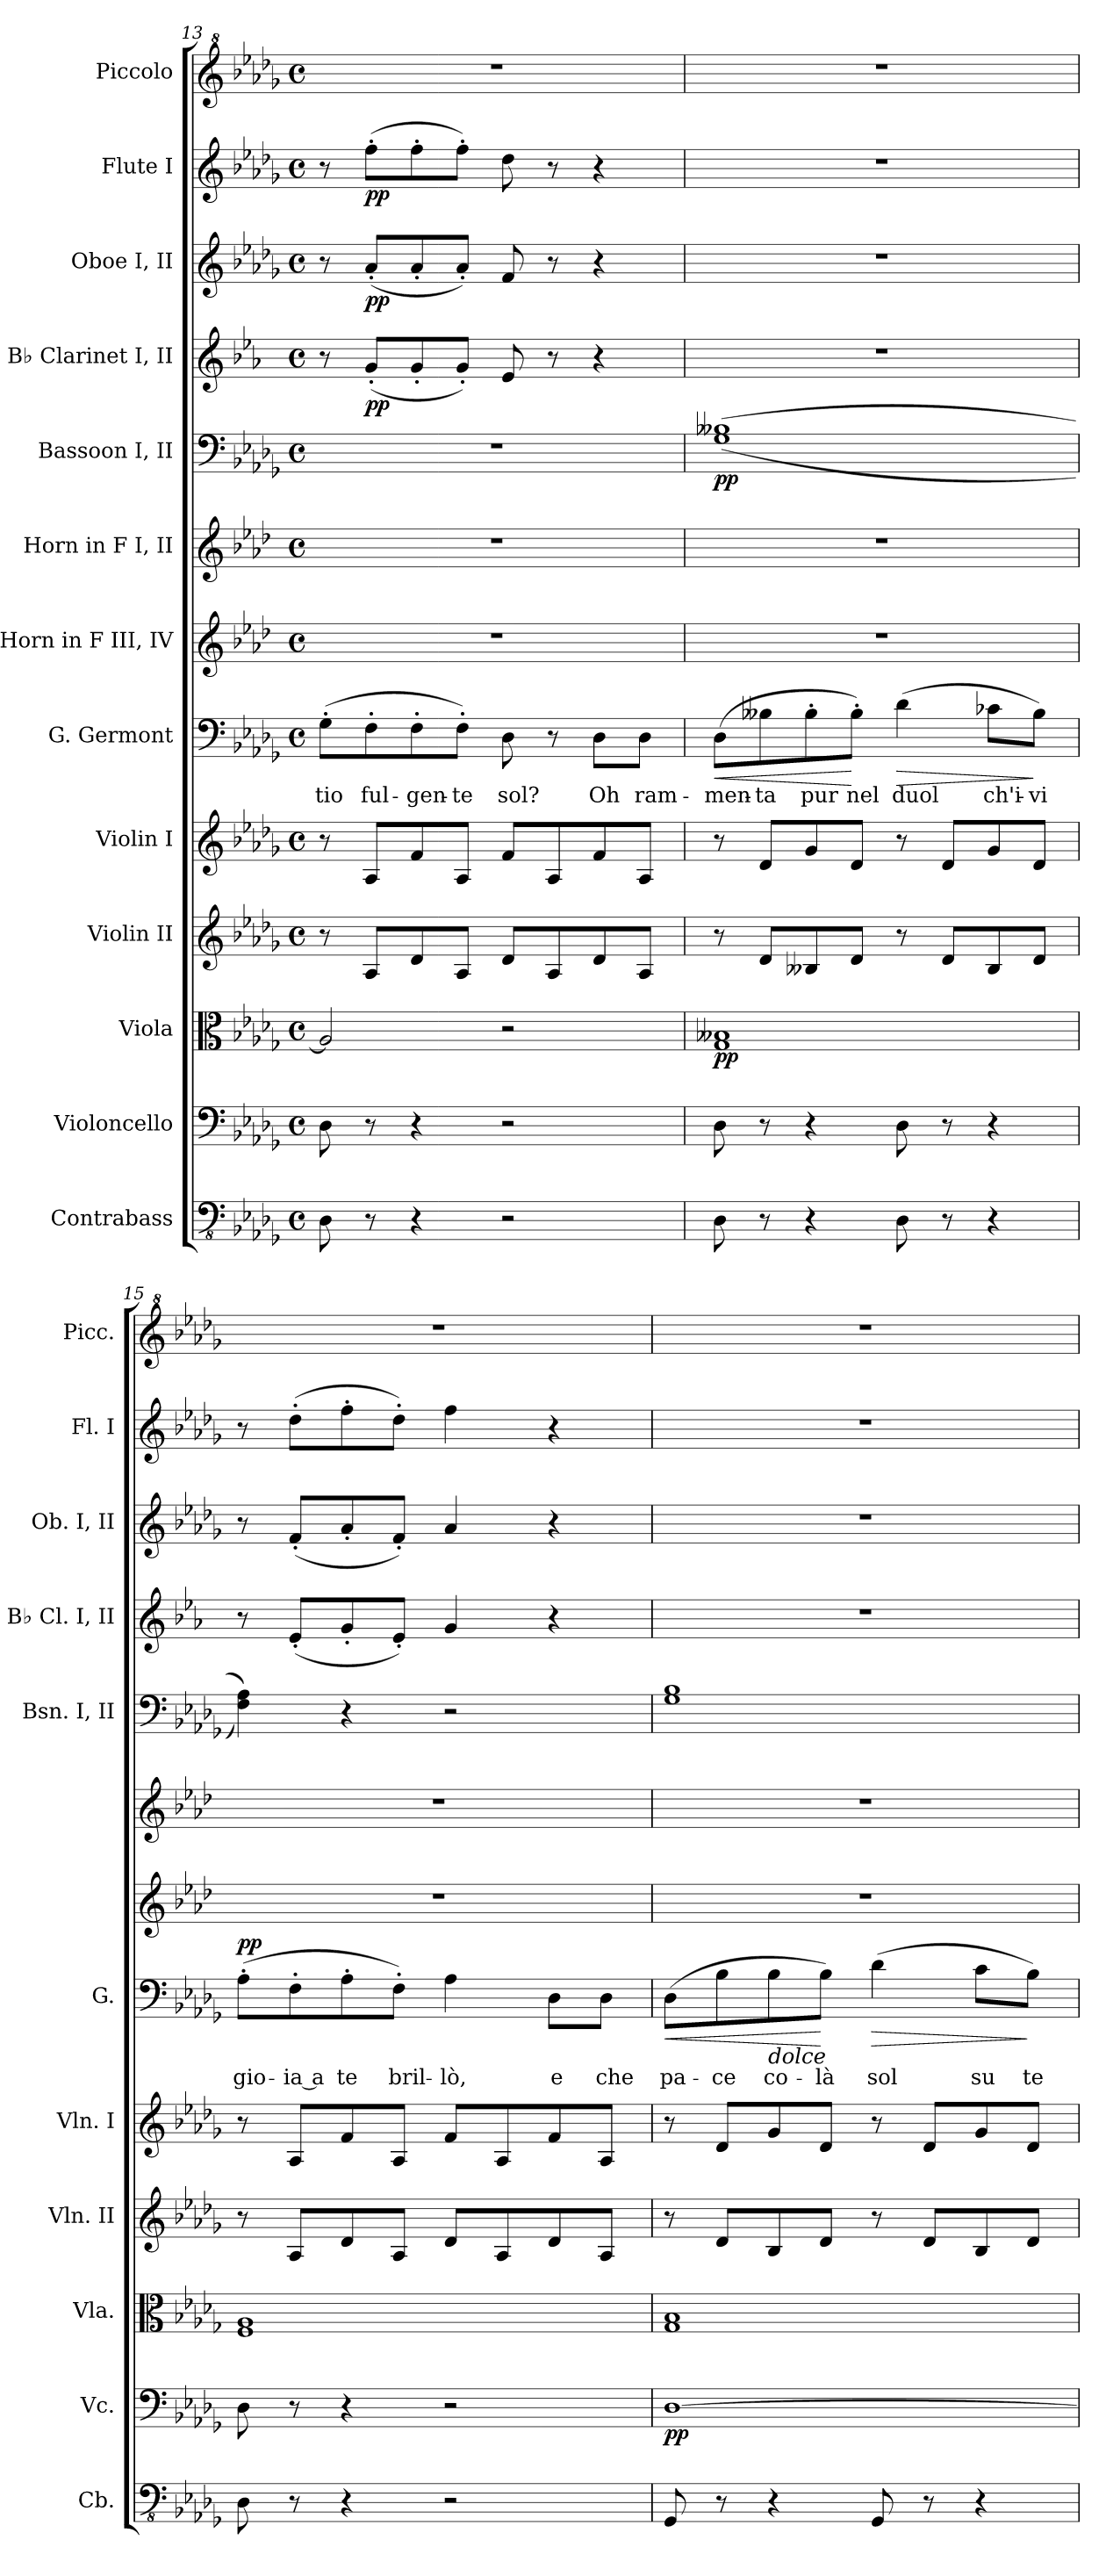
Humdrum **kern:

**kern	**kern	**dynam	**kern	**dynam	**kern	**kern	**kern	**text	**dynam	**kern	**kern	**kern	**dynam	**kern	**dynam	**kern	**dynam	**kern	**dynam	**kern
*part13	*part12	*part12	*part11	*part11	*part10	*part9	*part8	*part8	*part8	*part7	*part6	*part5	*part5	*part4	*part4	*part3	*part3	*part2	*part2	*part1
*staff13	*staff12	*staff12	*staff11	*staff11	*staff10	*staff9	*staff8	*staff8	*staff8	*staff7	*staff6	*staff5	*staff5	*staff4	*staff4	*staff3	*staff3	*staff2	*staff2	*staff1
*I"Contrabass	*I"Violoncello	*	*I"Viola	*	*I"Violin II	*I"Violin I	*I"G. Germont	*	*	*I"Horn in F  III, IV	*I"Horn in F  I, II	*I"Bassoon I, II	*	*I"B♭ Clarinet I, II	*	*I"Oboe I, II	*	*I"Flute I	*	*I"Piccolo
*I'Cb.	*I'Vc.	*	*I'Vla.	*	*I'Vln. II	*I'Vln. I	*I'G.	*	*	*	*	*I'Bsn. I, II	*	*I'B♭ Cl. I, II	*	*I'Ob. I, II	*	*I'Fl. I	*	*I'Picc.
!!LO:PB:g=z
*clefFv4	*clefF4	*	*clefC3	*	*clefG2	*clefG2	*clefF4	*	*	*clefG2	*clefG2	*clefF4	*	*clefG2	*	*clefG2	*	*clefG2	*	*clefG^2
*	*	*	*	*	*	*	*	*	*	*ITrd4c7	*ITrd4c7	*	*	*ITrd1c2	*	*	*	*	*	*ITrd-7c-12
*k[b-e-a-d-g-]	*k[b-e-a-d-g-]	*	*k[b-e-a-d-g-]	*	*k[b-e-a-d-g-]	*k[b-e-a-d-g-]	*k[b-e-a-d-g-]	*	*	*k[b-e-a-d-g-]	*k[b-e-a-d-g-]	*k[b-e-a-d-g-]	*	*k[b-e-a-d-g-]	*	*k[b-e-a-d-g-]	*	*k[b-e-a-d-g-]	*	*k[b-e-a-d-g-]
*M4/4	*M4/4	*	*M4/4	*	*M4/4	*M4/4	*M4/4	*	*	*M4/4	*M4/4	*M4/4	*	*M4/4	*	*M4/4	*	*M4/4	*	*M4/4
*met(c)	*met(c)	*	*met(c)	*	*met(c)	*met(c)	*met(c)	*	*	*met(c)	*met(c)	*met(c)	*	*met(c)	*	*met(c)	*	*met(c)	*	*met(c)
=13	=13	=13	=13	=13	=13	=13	=13	=13	=13	=13	=13	=13	=13	=13	=13	=13	=13	=13	=13	=13
8DD-\	8D-\	.	2A-/]	.	8r	8r	(8G-'\L	-tio	.	1r	1r	1r	.	8r	.	8r	.	8r	.	1r
!	!	!	!	!	!	!	!	!	!	!	!	!	!	!	!LO:DY:b	!	!LO:DY:b	!	!LO:DY:b	!
8r	8r	.	.	.	8A-/L	8A-/L	8F'\	ful-	.	.	.	.	.	(8f'/L	pp	(8a-'/L	pp	(8ff'\L	pp	.
4r	4r	.	.	.	8d-/	8f/	8F'\	-gen-	.	.	.	.	.	8f'/	.	8a-'/	.	8ff'\	.	.
.	.	.	.	.	8A-/J	8A-/J	8F'\J)	-te	.	.	.	.	.	8f'/J)	.	8a-'/J)	.	8ff'\J)	.	.
2r	2r	.	2r	.	8d-/L	8f/L	8D-\	sol?	.	.	.	.	.	8d-/	.	8f/	.	8dd-\	.	.
.	.	.	.	.	8A-/	8A-/	8r	.	.	.	.	.	.	8r	.	8r	.	8r	.	.
.	.	.	.	.	8d-/	8f/	8D-\L	Oh	.	.	.	.	.	4r	.	4r	.	4r	.	.
.	.	.	.	.	8A-/J	8A-/J	8D-\J	ram-	.	.	.	.	.	.	.	.	.	.	.	.
=14	=14	=14	=14	=14	=14	=14	=14	=14	=14	=14	=14	=14	=14	=14	=14	=14	=14	=14	=14	=14
!	!	!	!	!LO:DY:b	!	!	!	!	!LO:HP:b	!	!	!	!LO:DY:b	!	!	!	!	!	!	!
8DD-\	8D-\	.	1G- 1B--X	pp	8r	8r	(8D-\L	-men-	<	1r	1r	((1G- 1B--X	pp	1r	.	1r	.	1r	.	1r
8r	8r	.	.	.	8d-/L	8d-/L	8B--X\	-ta	.	.	.	.	.	.	.	.	.	.	.	.
4r	4r	.	.	.	8B--X/	8g-/	8B--'\	pur	.	.	.	.	.	.	.	.	.	.	.	.
.	.	.	.	.	8d-/J	8d-/J	8B--'\J)	nel	[	.	.	.	.	.	.	.	.	.	.	.
!	!	!	!	!	!	!	!	!	!LO:HP:b	!	!	!	!	!	!	!	!	!	!	!
8DD-\	8D-\	.	.	.	8r	8r	(4d-\	duol	>	.	.	.	.	.	.	.	.	.	.	.
8r	8r	.	.	.	8d-/L	8d-/L	.	.	.	.	.	.	.	.	.	.	.	.	.	.
4r	4r	.	.	.	8B--/	8g-/	8c-X\L	ch'i-	.	.	.	.	.	.	.	.	.	.	.	.
.	.	.	.	.	8d-/J	8d-/J	8B--\J)	-vi	]	.	.	.	.	.	.	.	.	.	.	.
=15	=15	=15	=15	=15	=15	=15	=15	=15	=15	=15	=15	=15	=15	=15	=15	=15	=15	=15	=15	=15
!	!	!	!	!	!	!	!	!	!LO:DY:a	!	!	!	!	!	!	!	!	!	!	!
8DD-\	8D-\	.	1F 1A-	.	8r	8r	(8A-'\L	gio-	pp	1r	1r	4F\ 4A-\))	.	8r	.	8r	.	8r	.	1r
8r	8r	.	.	.	8A-/L	8A-/L	8F'\	ia a	.	.	.	.	.	(8d-'/L	.	(8f'/L	.	(8dd-'\L	.	.
4r	4r	.	.	.	8d-/	8f/	8A-'\	te	.	.	.	4r	.	8f'/	.	8a-'/	.	8ff'\	.	.
.	.	.	.	.	8A-/J	8A-/J	8F'\J)	bril-	.	.	.	.	.	8d-'/J)	.	8f'/J)	.	8dd-'\J)	.	.
2r	2r	.	.	.	8d-/L	8f/L	4A-\	-lò,	.	.	.	2r	.	4f/	.	4a-/	.	4ff\	.	.
.	.	.	.	.	8A-/	8A-/	.	.	.	.	.	.	.	.	.	.	.	.	.	.
.	.	.	.	.	8d-/	8f/	8D-\L	e	.	.	.	.	.	4r	.	4r	.	4r	.	.
.	.	.	.	.	8A-/J	8A-/J	8D-\J	che	.	.	.	.	.	.	.	.	.	.	.	.
!!LO:PB:g=z
=16	=16	=16	=16	=16	=16	=16	=16	=16	=16	=16	=16	=16	=16	=16	=16	=16	=16	=16	=16	=16
!	!	!LO:DY:b	!	!	!	!	!	!	!LO:HP:b	!	!	!	!	!	!	!	!	!	!	!
8GGG-/	[1D-	pp	1G- 1B-	.	8r	8r	(8D-\L	pa-	<	1r	1r	1G- 1B-	.	1r	.	1r	.	1r	.	1r
8r	.	.	.	.	8d-/L	8d-/L	8B-\	-ce	.	.	.	.	.	.	.	.	.	.	.	.
!	!	!	!	!	!	!	!LO:TX:b:i:t=dolce	!	!	!	!	!	!	!	!	!	!	!	!	!
4r	.	.	.	.	8B-/	8g-/	8B-\	co-	.	.	.	.	.	.	.	.	.	.	.	.
.	.	.	.	.	8d-/J	8d-/J	8B-\J)	-là	[	.	.	.	.	.	.	.	.	.	.	.
!	!	!	!	!	!	!	!	!	!LO:HP:b	!	!	!	!	!	!	!	!	!	!	!
8GGG-/	.	.	.	.	8r	8r	(4d-\	sol	>	.	.	.	.	.	.	.	.	.	.	.
8r	.	.	.	.	8d-/L	8d-/L	.	.	.	.	.	.	.	.	.	.	.	.	.	.
4r	.	.	.	.	8B-/	8g-/	8c\L	su	.	.	.	.	.	.	.	.	.	.	.	.
.	.	.	.	.	8d-/J	8d-/J	8B-\J)	te	]	.	.	.	.	.	.	.	.	.	.	.
=	=	=	=	=	=	=	=	=	=	=	=	=	=	=	=	=	=	=	=	=
*-	*-	*-	*-	*-	*-	*-	*-	*-	*-	*-	*-	*-	*-	*-	*-	*-	*-	*-	*-	*-
